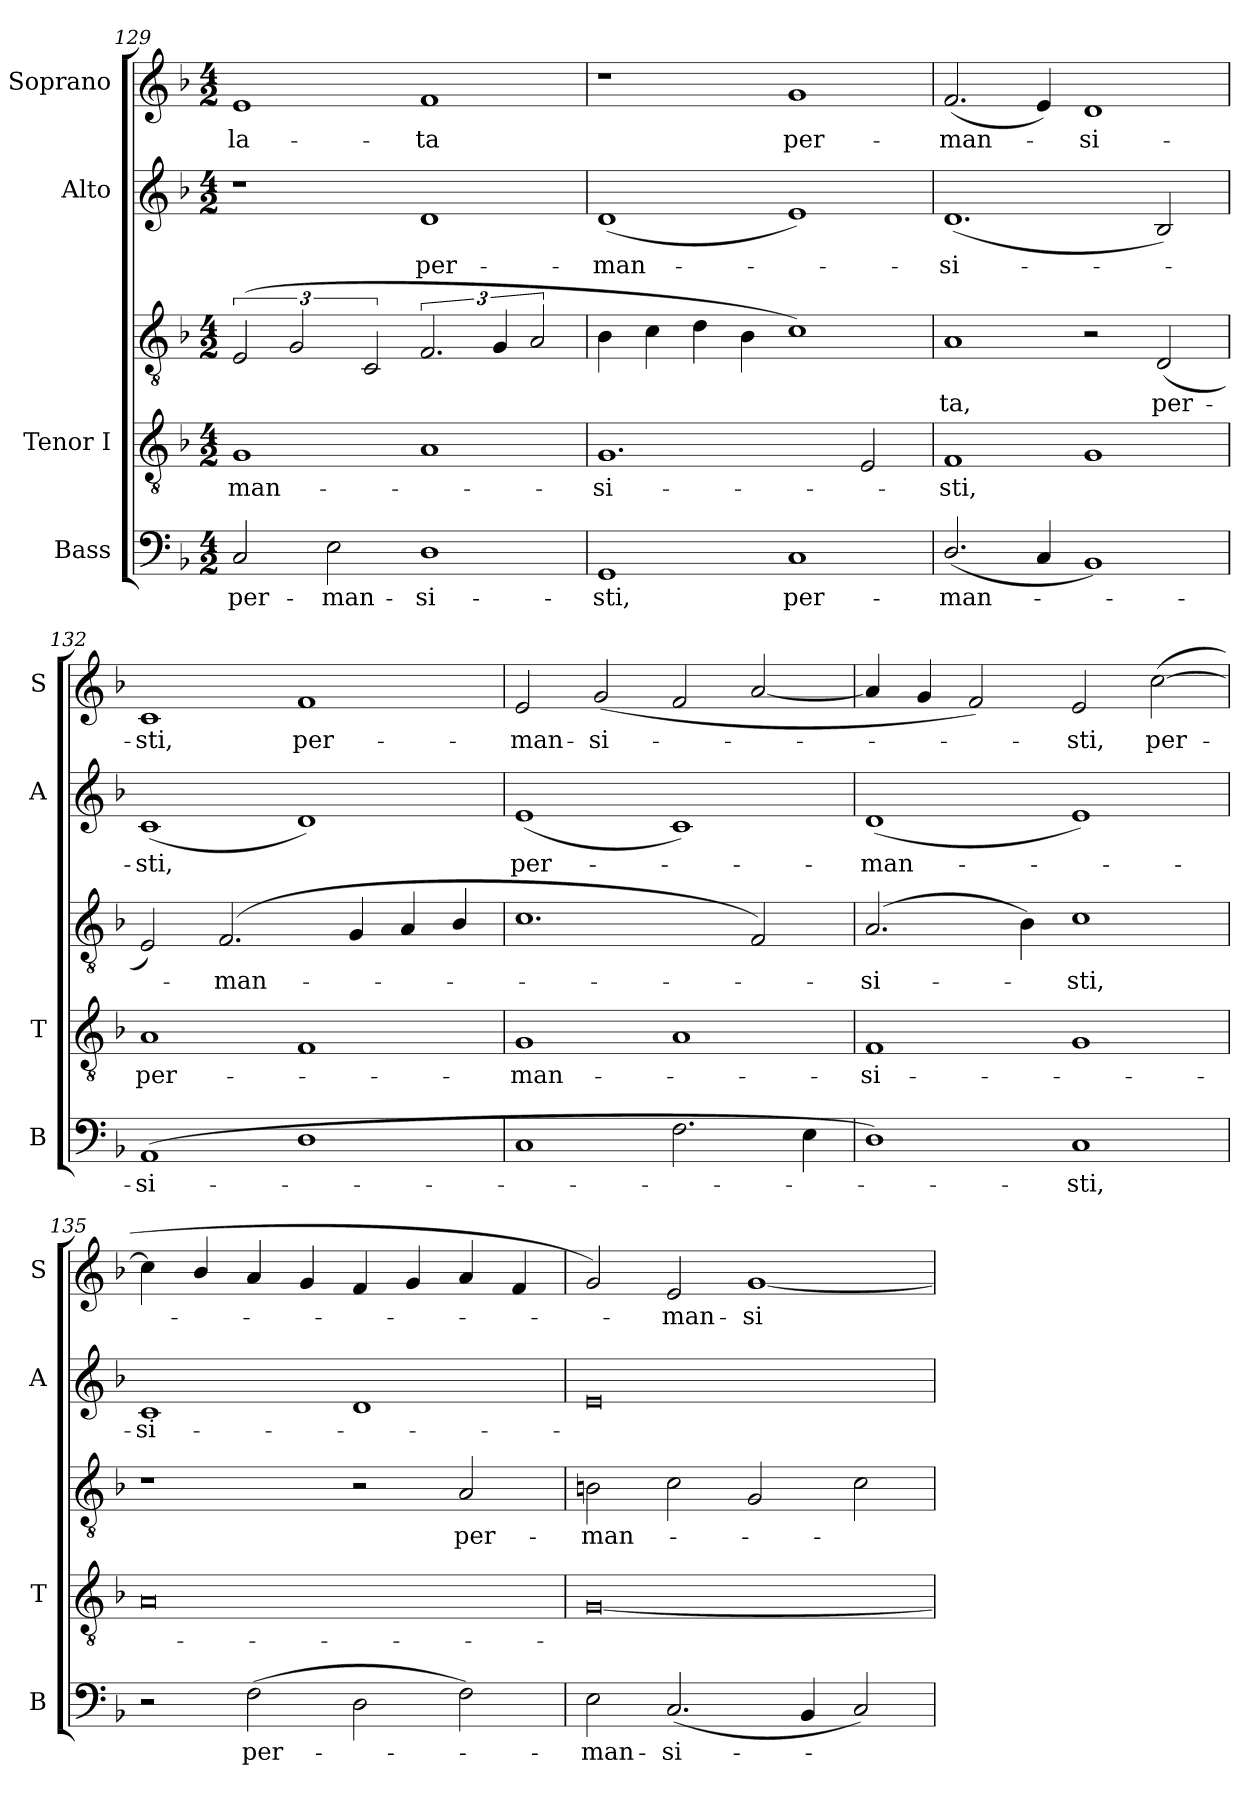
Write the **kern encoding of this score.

**kern	**text	**kern	**text	**kern	**text	**kern	**text	**kern	**text
*part4	*part4	*part3	*part3	*part3	*part3	*part2	*part2	*part1	*part1
*staff5	*staff5	*staff4	*staff4	*staff3	*staff3	*staff2	*staff2	*staff1	*staff1
*I"Bass	*	*I"Tenor I	*	*	*	*I"Alto	*	*I"Soprano	*
*I'B	*	*I'T	*	*	*	*I'A	*	*I'S	*
!!LO:PB:g=z
*clefF4	*	*clefGv2	*	*clefGv2	*	*clefG2	*	*clefG2	*
*k[b-]	*	*k[b-]	*	*k[b-]	*	*k[b-]	*	*k[b-]	*
*F:	*	*F:	*	*F:	*	*F:	*	*F:	*
*M4/2	*	*M4/2	*	*M4/2	*	*M4/2	*	*M4/2	*
=129	=129	=129	=129	=129	=129	=129	=129	=129	=129
!	!LO:LY:b	!	!LO:LY:b	!	!	!	!	!	!LO:LY:b
2C/	per-	1G	-man-	(>3E/	.	1r	.	1e	-la-
.	.	.	.	3G/	.	.	.	.	.
!	!LO:LY:b	!	!	!	!	!	!	!	!
2E\	-man-	.	.	.	.	.	.	.	.
.	.	.	.	3C/	.	.	.	.	.
!	!LO:LY:b	!	!	!	!	!	!LO:LY:b	!	!LO:LY:b
1D	-si-	1A	.	3.F/	.	1d	per-	1f	-ta
.	.	.	.	6G/	.	.	.	.	.
.	.	.	.	3A/	.	.	.	.	.
=130	=130	=130	=130	=130	=130	=130	=130	=130	=130
!	!LO:LY:b	!	!LO:LY:b	!	!	!	!LO:LY:b	!	!
1GG	-sti,	1.G	si-	4B-\	.	(<1d	-man-	1r	.
.	.	.	.	4c\	.	.	.	.	.
.	.	.	.	4d\	.	.	.	.	.
.	.	.	.	4B-\	.	.	.	.	.
!	!LO:LY:b	!	!	!	!	!	!	!	!LO:LY:b
1C	per-	.	.	1c)	.	1e)	.	1g	per-
.	.	2E/	.	.	.	.	.	.	.
=131	=131	=131	=131	=131	=131	=131	=131	=131	=131
!	!LO:LY:b	!	!LO:LY:b	!	!LO:LY:b	!	!LO:LY:b	!	!LO:LY:b
(<2.D/	-man-	1F	sti,	1A	ta,	(<1.d	si-	(<2.f/	-man-
4C/	.	.	.	.	.	.	.	4e/)	.
!	!	!	!	!	!	!	!	!	!LO:LY:b
1BB-)	.	1G	.	2r	.	.	.	1d	si-
!	!	!	!	!	!LO:LY:b	!	!	!	!
.	.	.	.	(<2D/	per-	2B-/)	.	.	.
=132	=132	=132	=132	=132	=132	=132	=132	=132	=132
!	!LO:LY:b	!	!LO:LY:b	!	!	!	!LO:LY:b	!	!LO:LY:b
(>1AA	si-	1A	per-	2E/)	.	(<1c	sti,	1c	-sti,
!	!	!	!	!	!LO:LY:b	!	!	!	!
.	.	.	.	(<2.F/	man-	.	.	.	.
!	!	!	!	!	!	!	!	!	!LO:LY:b
1D	.	1F	.	.	.	1d)	.	1f	per-
.	.	.	.	4G/	.	.	.	.	.
.	.	.	.	4A/	.	.	.	.	.
.	.	.	.	4B-/	.	.	.	.	.
=133	=133	=133	=133	=133	=133	=133	=133	=133	=133
!	!	!	!LO:LY:b	!	!	!	!LO:LY:b	!	!LO:LY:b
1C	.	1G	man-	1.c	.	(<1e	per-	2e/	-man-
!	!	!	!	!	!	!	!	!	!LO:LY:b
.	.	.	.	.	.	.	.	(<2g/	-si-
2.F\	.	1A	.	.	.	1c)	.	2f/	.
.	.	.	.	2F/)	.	.	.	[2a/	.
4E\	.	.	.	.	.	.	.	.	.
=134	=134	=134	=134	=134	=134	=134	=134	=134	=134
!	!	!	!LO:LY:b	!	!LO:LY:b	!	!LO:LY:b	!	!
1D)	.	1F	si-	(<2.A/	si-	(<1d	man-	4a/]	.
.	.	.	.	.	.	.	.	4g/	.
.	.	.	.	.	.	.	.	2f/)	.
.	.	.	.	4B-\)	.	.	.	.	.
!	!LO:LY:b	!	!	!	!LO:LY:b	!	!	!	!LO:LY:b
1C	sti,	1G	.	1c	sti,	1e)	.	2e/	sti,
!	!	!	!	!	!	!	!	!	!LO:LY:b
.	.	.	.	.	.	.	.	(>[2cc\	per-
!!LO:LB:g=z
=135	=135	=135	=135	=135	=135	=135	=135	=135	=135
!	!	!	!	!	!	!	!LO:LY:b	!	!
2r	.	0A	.	1r	.	1c	si-	4cc\]	.
.	.	.	.	.	.	.	.	4b-/	.
!	!LO:LY:b	!	!	!	!	!	!	!	!
(>2F\	per-	.	.	.	.	.	.	4a/	.
.	.	.	.	.	.	.	.	4g/	.
2D\	.	.	.	2r	.	1d	.	4f/	.
.	.	.	.	.	.	.	.	4g/	.
!	!	!	!	!	!LO:LY:b	!	!	!	!
2F\)	.	.	.	2A/	per-	.	.	4a/	.
.	.	.	.	.	.	.	.	4f/	.
=136	=136	=136	=136	=136	=136	=136	=136	=136	=136
!	!LO:LY:b	!	!	!	!LO:LY:b	!	!	!	!
2E\	man-	[0G	.	2Bn\	-man-	0e	.	2g/)	.
!	!LO:LY:b	!	!	!	!	!	!	!	!LO:LY:b
(<2.C/	si-	.	.	2c\	.	.	.	2e/	man-
!	!	!	!	!	!	!	!	!	!LO:LY:b
.	.	.	.	2G/	.	.	.	[1g	-si-
4BB-/	.	.	.	.	.	.	.	.	.
2C/)	.	.	.	2c\	.	.	.	.	.
=	=	=	=	=	=	=	=	=	=
*-	*-	*-	*-	*-	*-	*-	*-	*-	*-
